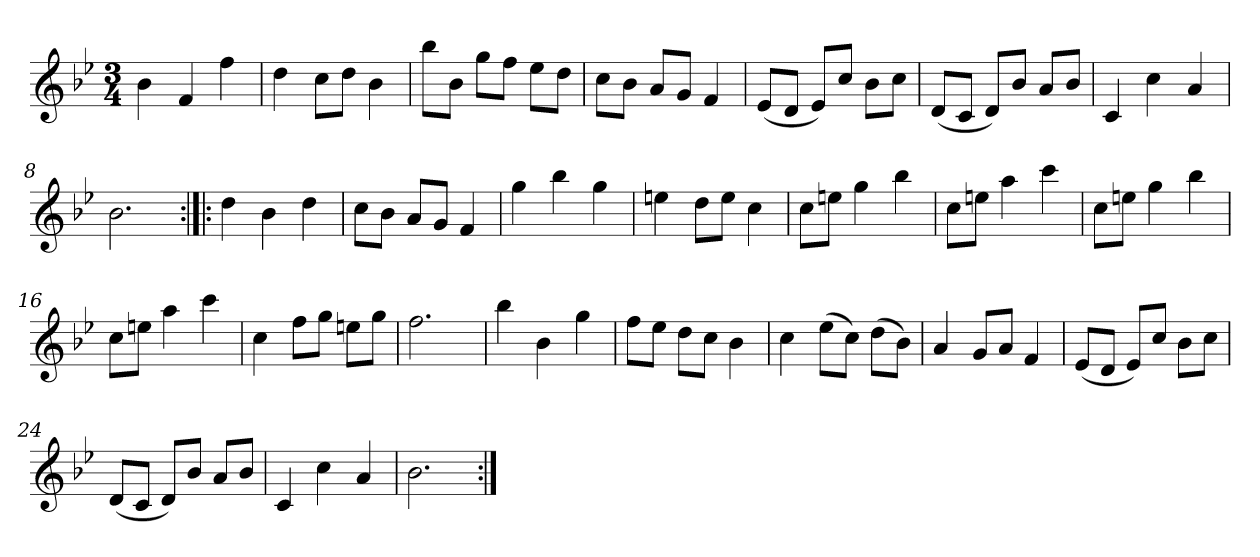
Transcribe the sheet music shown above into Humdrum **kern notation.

**kern
*part1
*staff1
*clefG2
*k[b-e-]
*B-:
*M3/4
*MM120
=1
4b-
4f
4ff
=2
4dd
8cc\L
8dd\J
4b-
=3
8bb-\L
8b-\J
8gg\L
8ff\J
8ee-\L
8dd\J
=4
8cc\L
8b-\J
8a/L
8g/J
4f
=5
(8e-/L
8d/J
8e-/L)
8cc/J
8b-\L
8cc\J
=6
(8d/L
8c/J
8d/L)
8b-/J
8a/L
8b-/J
=7
4c
4cc
4a
=8
2.b-
=9:|!|:
4dd
4b-
4dd
=10
8cc\L
8b-\J
8a/L
8g/J
4f
=11
4gg
4bb-
4gg
=12
4een
8dd\L
8ee\J
4cc
=13
8cc\L
8een\J
4gg
4bb-
=14
8cc\L
8een\J
4aa
4ccc
=15
8cc\L
8een\J
4gg
4bb-
=16
8cc\L
8een\J
4aa
4ccc
=17
4cc
8ff\L
8gg\J
8een\L
8gg\J
=18
2.ff
=19
4bb-
4b-
4gg
=20
8ff\L
8ee-\J
8dd\L
8cc\J
4b-
=21
4cc
(8ee-\L
8cc\J)
(8dd\L
8b-\J)
=22
4a
8g/L
8a/J
4f
=23
(8e-/L
8d/J
8e-/L)
8cc/J
8b-\L
8cc\J
=24
(8d/L
8c/J
8d/L)
8b-/J
8a/L
8b-/J
=25
4c
4cc
4a
=26
2.b-
=:|!
*-
